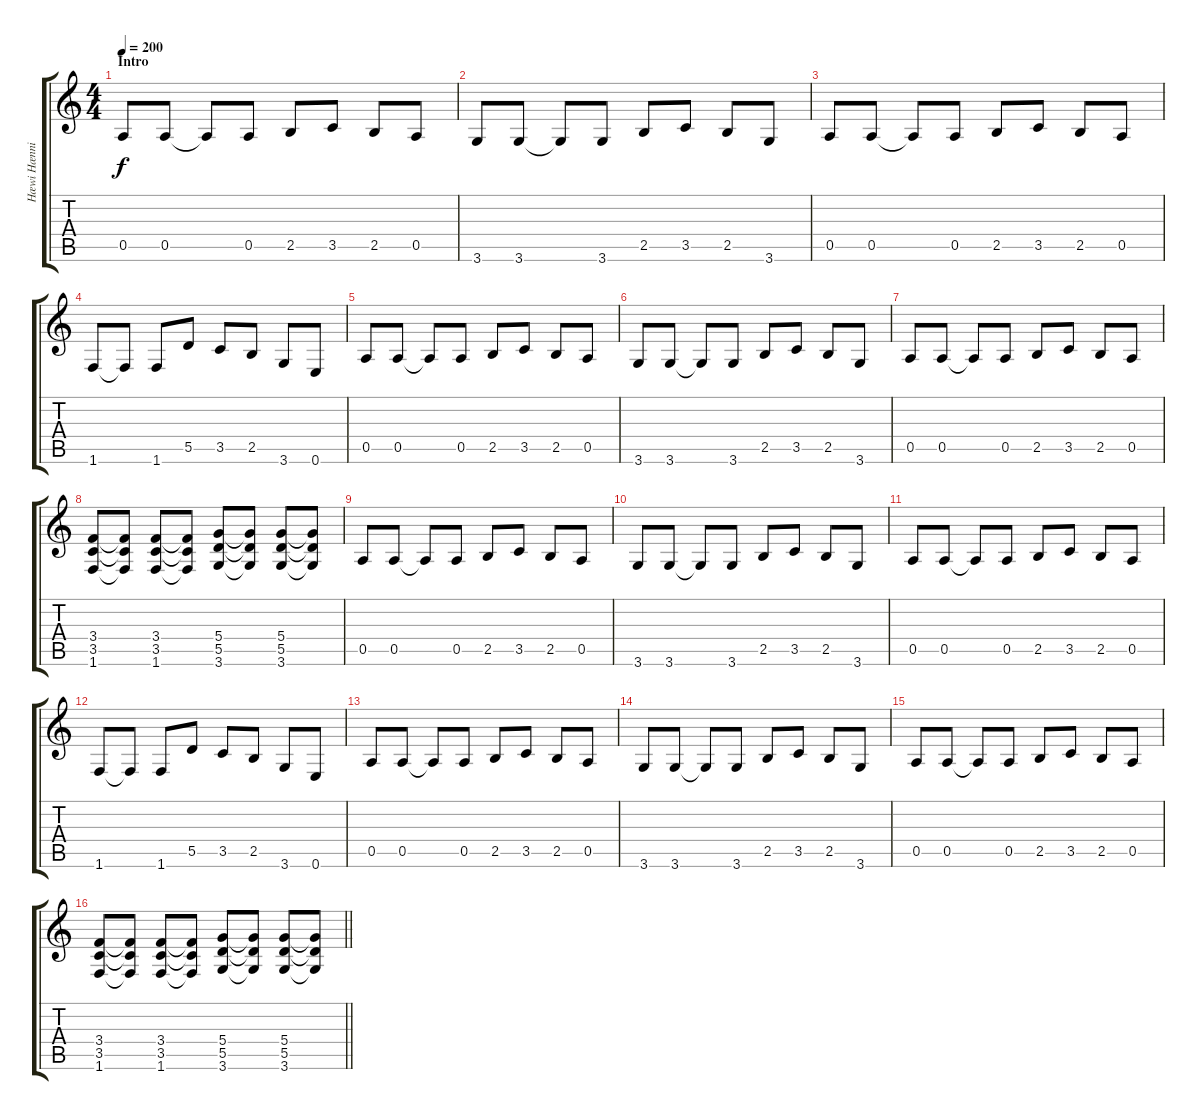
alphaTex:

\track ("Hæwi Hænning" "Hæwi Hænni") {instrument distortionguitar}
\staff {score tabs}
\tuning (E4 B3 G3 D3 A2 E2) {hide}
\ts (4 4)
\section ("" "Intro")
\tempo 200
\clef g2
\ks c
0.5.8{dy f instrument distortionguitar} 0.5.8 0.5{t}.8 0.5.8 2.5.8 3.5.8 2.5.8 0.5.8 |
3.6.8 3.6.8 3.6{t}.8 3.6.8 2.5.8 3.5.8 2.5.8 3.6.8 |
0.5.8 0.5.8 0.5{t}.8 0.5.8 2.5.8 3.5.8 2.5.8 0.5.8 |
1.6.8 1.6{t}.8 1.6.8 5.5.8 3.5.8 2.5.8 3.6.8 0.6.8 |
0.5.8 0.5.8 0.5{t}.8 0.5.8 2.5.8 3.5.8 2.5.8 0.5.8 |
3.6.8 3.6.8 3.6{t}.8 3.6.8 2.5.8 3.5.8 2.5.8 3.6.8 |
0.5.8 0.5.8 0.5{t}.8 0.5.8 2.5.8 3.5.8 2.5.8 0.5.8 |
(3.4 3.5 1.6).8 (3.4{t} 3.5{t} 1.6{t}).8 (3.4 3.5 1.6).8 (3.4{t} 3.5{t} 1.6{t}).8 (5.4 5.5 3.6).8 (5.4{t} 5.5{t} 3.6{t}).8 (5.4 5.5 3.6).8 (5.4{t} 5.5{t} 3.6{t}).8 |
0.5.8 0.5.8 0.5{t}.8 0.5.8 2.5.8 3.5.8 2.5.8 0.5.8 |
3.6.8 3.6.8 3.6{t}.8 3.6.8 2.5.8 3.5.8 2.5.8 3.6.8 |
0.5.8 0.5.8 0.5{t}.8 0.5.8 2.5.8 3.5.8 2.5.8 0.5.8 |
1.6.8 1.6{t}.8 1.6.8 5.5.8 3.5.8 2.5.8 3.6.8 0.6.8 |
0.5.8 0.5.8 0.5{t}.8 0.5.8 2.5.8 3.5.8 2.5.8 0.5.8 |
3.6.8 3.6.8 3.6{t}.8 3.6.8 2.5.8 3.5.8 2.5.8 3.6.8 |
0.5.8 0.5.8 0.5{t}.8 0.5.8 2.5.8 3.5.8 2.5.8 0.5.8 |
\barLineRight lightlight
(3.4 3.5 1.6).8 (3.4{t} 3.5{t} 1.6{t}).8 (3.4 3.5 1.6).8 (3.4{t} 3.5{t} 1.6{t}).8 (5.4 5.5 3.6).8 (5.4{t} 5.5{t} 3.6{t}).8 (5.4 5.5 3.6).8 (5.4{t} 5.5{t} 3.6{t}).8
